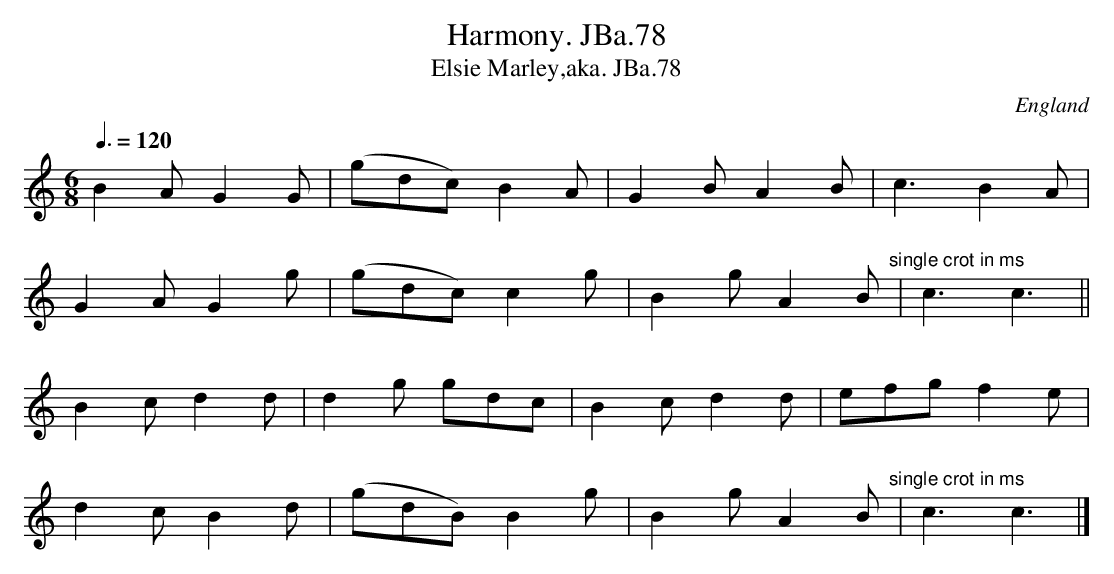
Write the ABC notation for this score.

X:1
T:Harmony. JBa.78
T:Elsie Marley,aka. JBa.78
M:6/8
L:1/8
Q:3/8=120
O:England
K:C major
B2 A G2G | (gdc) B2A | G2BA2B | c3 B2A |!
G2AG2g | (gdc) c2g |B2 g A2B"single crot in ms" |c3c3 ||!
B2c d2d | d2g gdc | B2c d2 d | efg f2e |!
d2cB2d |(gdB) B2g | B2gA2B"single crot in ms"| c3c3 |]
